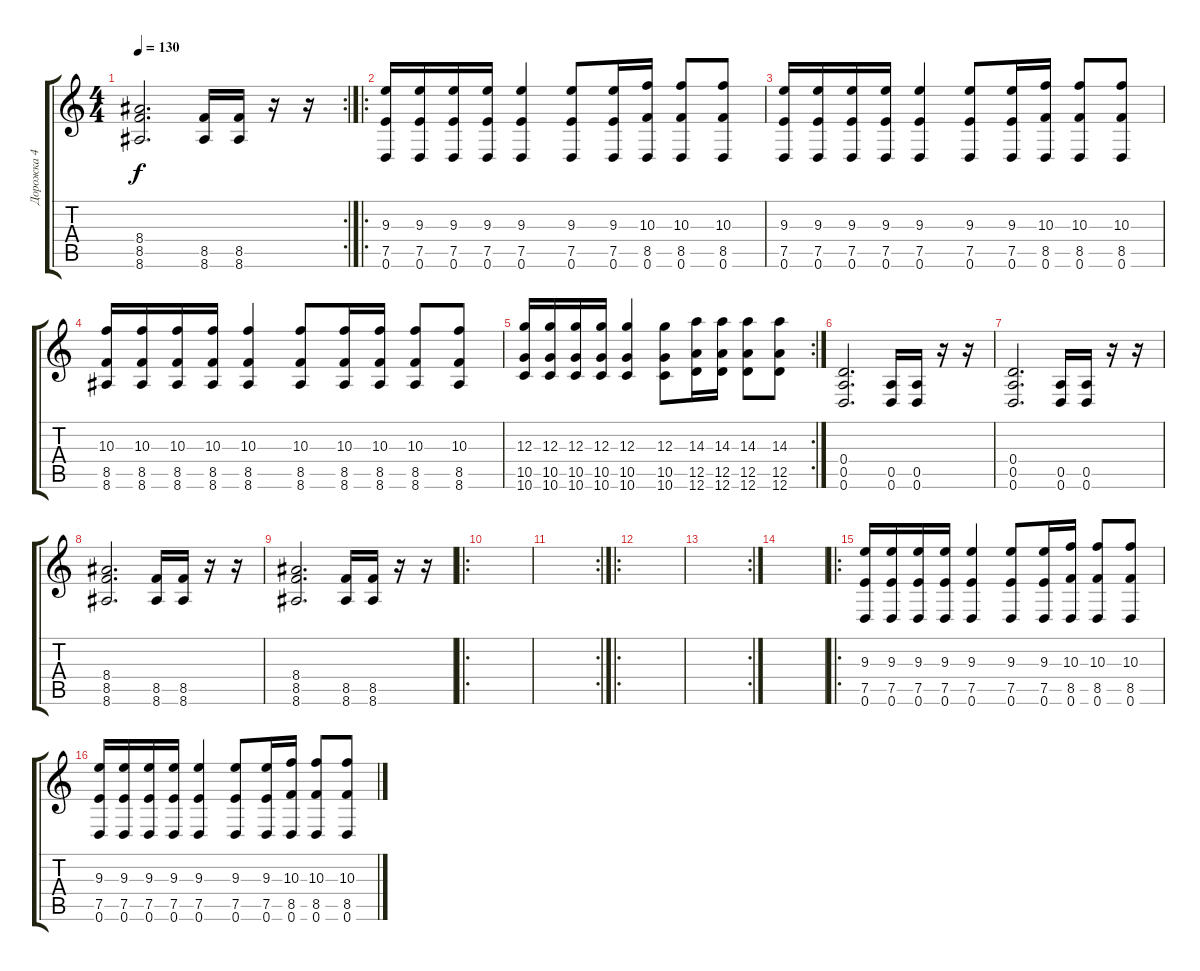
\track ("Дорожка 4" "Дорожка 4") {instrument overdrivenguitar}
\staff {score tabs}
\tuning (E4 B3 G3 D3 A2 D2) {hide}
\rc 2
\ts (4 4)
\tempo 130
\clef g2
\ks c
(8.4 8.5 8.6).2{d dy f} (8.5 8.6).16 (8.5 8.6).16 r.16 r.16 |
\ro
(9.3 7.5 0.6).16 (9.3 7.5 0.6).16 (9.3 7.5 0.6).16 (9.3 7.5 0.6).16 (9.3 7.5 0.6).4 (9.3 7.5 0.6).8 (9.3 7.5 0.6).16 (10.3 8.5 0.6).16 (10.3 8.5 0.6).8 (10.3 8.5 0.6).8 |
(9.3 7.5 0.6).16 (9.3 7.5 0.6).16 (9.3 7.5 0.6).16 (9.3 7.5 0.6).16 (9.3 7.5 0.6).4 (9.3 7.5 0.6).8 (9.3 7.5 0.6).16 (10.3 8.5 0.6).16 (10.3 8.5 0.6).8 (10.3 8.5 0.6).8 |
(10.3 8.5 8.6).16 (10.3 8.5 8.6).16 (10.3 8.5 8.6).16 (10.3 8.5 8.6).16 (10.3 8.5 8.6).4 (10.3 8.5 8.6).8 (10.3 8.5 8.6).16 (10.3 8.5 8.6).16 (10.3 8.5 8.6).8 (10.3 8.5 8.6).8 |
\rc 2
(12.3 10.5 10.6).16 (12.3 10.5 10.6).16 (12.3 10.5 10.6).16 (12.3 10.5 10.6).16 (12.3 10.5 10.6).4 (12.3 10.5 10.6).8 (14.3 12.5 12.6).16 (14.3 12.5 12.6).16 (14.3 12.5 12.6).8 (14.3 12.5 12.6).8 |
(0.4 0.5 0.6).2{d} (0.5 0.6).16 (0.5 0.6).16 r.16 r.16 |
(0.4 0.5 0.6).2{d} (0.5 0.6).16 (0.5 0.6).16 r.16 r.16 |
(8.4 8.5 8.6).2{d} (8.5 8.6).16 (8.5 8.6).16 r.16 r.16 |
(8.4 8.5 8.6).2{d} (8.5 8.6).16 (8.5 8.6).16 r.16 r.16 |
\ro
|
\rc 2
|
\ro
|
\rc 2
|
|
\ro
(9.3 7.5 0.6).16 (9.3 7.5 0.6).16 (9.3 7.5 0.6).16 (9.3 7.5 0.6).16 (9.3 7.5 0.6).4 (9.3 7.5 0.6).8 (9.3 7.5 0.6).16 (10.3 8.5 0.6).16 (10.3 8.5 0.6).8 (10.3 8.5 0.6).8 |
(9.3 7.5 0.6).16 (9.3 7.5 0.6).16 (9.3 7.5 0.6).16 (9.3 7.5 0.6).16 (9.3 7.5 0.6).4 (9.3 7.5 0.6).8 (9.3 7.5 0.6).16 (10.3 8.5 0.6).16 (10.3 8.5 0.6).8 (10.3 8.5 0.6).8
